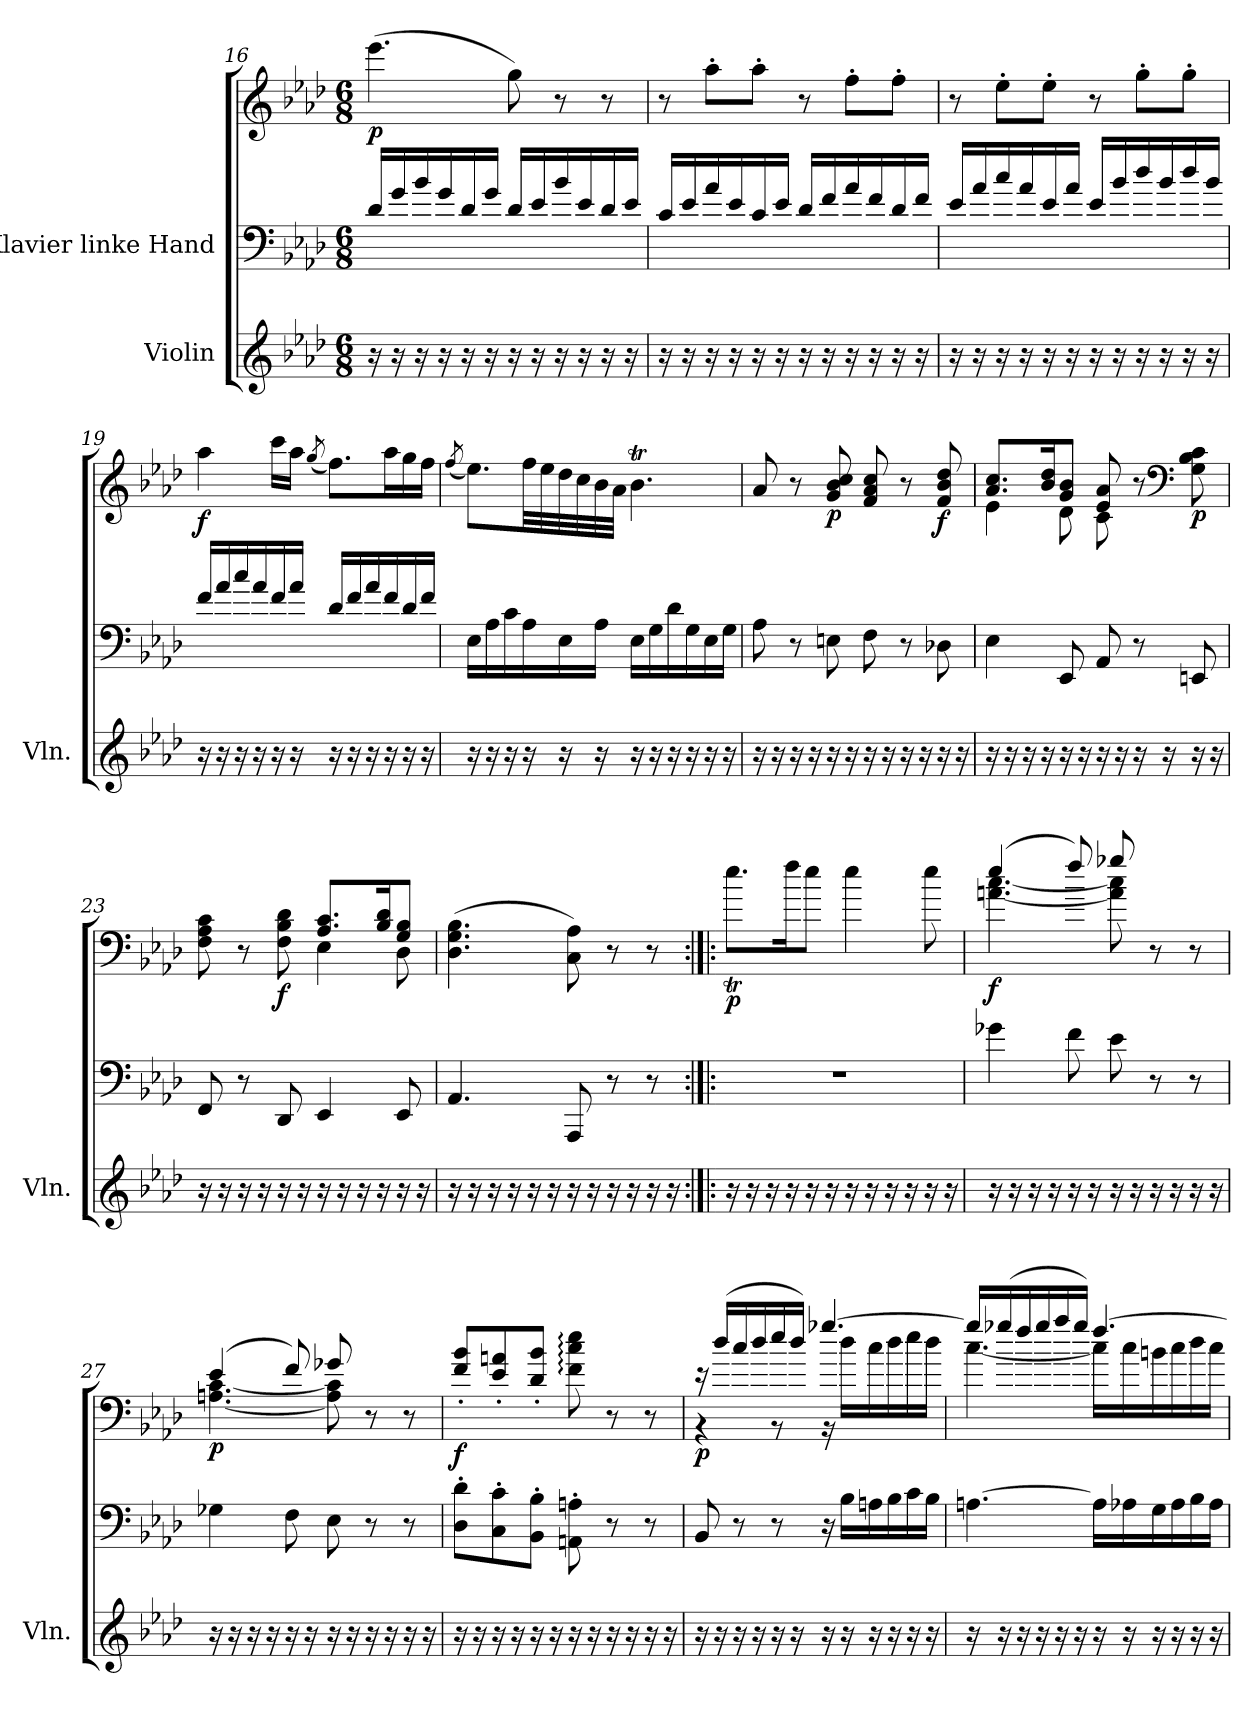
**kern	**kern	**kern	**dynam
*part2	*part1	*part1	*part1
*staff3	*staff2	*staff1	*staff1/2
*I"Violin	*I"Klavier linke Hand	*	*
*I'Vln.	*	*	*
!!LO:LB:g=z
*clefG2	*clefF4	*clefG2	*
*k[b-e-a-d-]	*k[b-e-a-d-]	*k[b-e-a-d-]	*
*M6/8	*M6/8	*M6/8	*
=16	=16	=16	=16
!	!	!	!LO:DY:b
16r	16d-/LL	(>4.eee-\	p
16r	16g/	.	.
16r	16b-/	.	.
16r	16g/	.	.
16r	16d-/	.	.
16r	16g/JJ	.	.
16r	16d-/LL	8gg\)	.
16r	16e-/	.	.
16r	16b-/	8r	.
16r	16e-/	.	.
16r	16d-/	8r	.
16r	16e-/JJ	.	.
=17	=17	=17	=17
16r	16c/LL	8r	.
16r	16e-/	.	.
16r	16a-/	8aa-'\L	.
16r	16e-/	.	.
16r	16c/	8aa-'\J	.
16r	16e-/JJ	.	.
16r	16d-/LL	8r	.
16r	16f/	.	.
16r	16a-/	8ff'\L	.
16r	16f/	.	.
16r	16d-/	8ff'\J	.
16r	16f/JJ	.	.
=18	=18	=18	=18
16r	16e-/LL	8r	.
16r	16a-/	.	.
16r	16cc/	8ee-'\L	.
16r	16a-/	.	.
16r	16e-/	8ee-'\J	.
16r	16a-/JJ	.	.
16r	16e-/LL	8r	.
16r	16b-/	.	.
16r	16dd-/	8gg'\L	.
16r	16b-/	.	.
16r	16dd-/	8gg'\J	.
16r	16b-/JJ	.	.
=19	=19	=19	=19
!	!	!	!LO:DY:b
16r	16f/LL	4aa-\	f
16r	16a-/	.	.
16r	16cc/	.	.
16r	16a-/	.	.
16r	16f/	16ccc\LL	.
16r	16a-/JJ	16aa-\JJ	.
.	.	(<8qgg/	.
16r	16d-/LL	8.ff\L)	.
16r	16f/	.	.
16r	16a-/	.	.
16r	16f/	16aa-\L	.
16r	16d-/	16gg\	.
16r	16f/JJ	16ff\JJ	.
!!LO:LB:g=z
=20	=20	=20	=20
.	.	(<8qff/	.
16r	16E-\LL	8.ee-\L)	.
16r	16A-\	.	.
16r	16c\	.	.
16r	16A-\	32ff\LL	.
.	.	32ee-\	.
16r	16E-\	32dd-\	.
.	.	32cc\	.
16r	16A-\JJ	32b-\	.
.	.	32a-\JJJ	.
16r	16E-\LL	4.b-T\	.
16r	16G\	.	.
16r	16d-\	.	.
16r	16G\	.	.
16r	16E-\	.	.
16r	16G\JJ	.	.
=21	=21	=21	=21
16r	8A-\	8a-/	.
16r	.	.	.
16r	8r	8r	.
16r	.	.	.
!	!	!	!LO:DY:b
16r	8En\	8g/ 8b-/ 8cc/	p
16r	.	.	.
16r	8F\	8f/ 8a-/ 8cc/	.
16r	.	.	.
16r	8r	8r	.
16r	.	.	.
!	!	!	!LO:DY:b
16r	8D-X\	8f/ 8b-/ 8dd-/	f
16r	.	.	.
=22	=22	=22	=22
*	*	*^	*
16r	4E-\	8.a-/ 8.cc/L	4e-\	.
16r	.	.	.	.
16r	.	.	.	.
16r	.	16b-/ 16dd-/K	.	.
16r	8EE-/	8g/ 8b-/J	8d-\	.
16r	.	.	.	.
16r	8AA-/	8e-/ 8a-/	8c\	.
16r	.	.	.	.
16r	8r	8r	4ryy	.
16r	.	.	.	.
*	*	*clefF4	*	*
!	!	!	!	!LO:DY:b
16r	8EEn/	8G\ 8B-\ 8c\	.	p
16r	.	.	.	.
!!LO:PB:g=z	!!
=23	=23	=23	=23	=23
16r	8FF/	8F\ 8A-\ 8c\	4.ryy	.
16r	.	.	.	.
16r	8r	8r	.	.
16r	.	.	.	.
!	!	!	!	!LO:DY:b
16r	8DD-/	8F\ 8B-\ 8d-\	.	f
16r	.	.	.	.
16r	4EE-/	8.A-/ 8.c/L	4E-\	.
16r	.	.	.	.
16r	.	.	.	.
16r	.	16B-/ 16d-/K	.	.
16r	8EE-/	8G/ 8B-/J	8D-\	.
16r	.	.	.	.
*	*	*v	*v	*
=24	=24	=24	=24
16r	4.AA-/	(>4.D-\ 4.G\ 4.B-\	.
16r	.	.	.
16r	.	.	.
16r	.	.	.
16r	.	.	.
16r	.	.	.
16r	8AAA-/	8C\ 8A-\)	.
16r	.	.	.
16r	8r	8r	.
16r	.	.	.
16r	8r	8r	.
16r	.	.	.
=25:|!|:	=25:|!|:	=25:|!|:	=25:|!|:
*	*	*^	*
!	!	!	!	!LO:DY:b
16r	2.r	2.ryy	8.ee-T\L	p
16r	.	.	.	.
16r	.	.	.	.
16r	.	.	16ff\K	.
16r	.	.	8ee-\J	.
16r	.	.	.	.
16r	.	.	4ee-\	.
16r	.	.	.	.
16r	.	.	.	.
16r	.	.	.	.
16r	.	.	8ee-\	.
16r	.	.	.	.
!!LO:LB:g=z	!!
=26	=26	=26	=26	=26
!	!	!	!	!LO:DY:b
16r	4g-X\	(>4ee-/	[4.an\ [4.cc\	f
16r	.	.	.	.
16r	.	.	.	.
16r	.	.	.	.
16r	8f\	8ff/)	.	.
16r	.	.	.	.
16r	8e-\	8gg-X/	8a\] 8cc\]	.
16r	.	.	.	.
16r	8r	8ryy	8r	.
16r	.	.	.	.
16r	8r	8ryy	8r	.
16r	.	.	.	.
=27	=27	=27	=27	=27
!	!	!	!	!LO:DY:b
16r	4G-X\	(>4e-/	[4.An\ [4.c\	p
16r	.	.	.	.
16r	.	.	.	.
16r	.	.	.	.
16r	8F\	8f/)	.	.
16r	.	.	.	.
16r	8E-\	8g-X/	8A\] 8c\]	.
16r	.	.	.	.
16r	8r	8ryy	8r	.
16r	.	.	.	.
16r	8r	8ryy	8r	.
16r	.	.	.	.
*	*	*v	*v	*
=28	=28	=28	=28
!	!	!	!LO:DY:b
16r	8D-\' 8d-\'L	8f/' 8b-/'L	f
16r	.	.	.
16r	8C\' 8c\'	8e-/' 8an/'	.
16r	.	.	.
16r	8BB-\' 8B-\'J	8d-/' 8b-/'J	.
16r	.	.	.
16r	8AAn\' 8An\'	8f\: 8cc\: 8ee-\:	.
16r	.	.	.
16r	8r	8r	.
16r	.	.	.
16r	8r	8r	.
16r	.	.	.
!!LO:LB:g=z
=29	=29	=29	=29
*	*	*^	*
!	!	!	!	!LO:DY:b
16r	8BB-/	16r	4r	p
16r	.	(>16dd-/LL	.	.
16r	8r	16cc/	.	.
16r	.	16dd-/	.	.
16r	8r	16ee-/	8r	.
16r	.	16dd-/JJ)	.	.
16r	16r	[4.gg-X/	16r	.
16r	16B-\LL	.	16dd-\LL	.
16r	16An\	.	16cc\	.
16r	16B-\	.	16dd-\	.
16r	16c\	.	16ee-\	.
16r	16B-\JJ	.	16dd-\JJ	.
=30	=30	=30	=30	=30
16r	[4.An\	16gg-/LL]	[4.cc\	.
16r	.	(>16gg-X/	.	.
16r	.	16ff/	.	.
16r	.	16gg-/	.	.
16r	.	16aa-/	.	.
16r	.	16gg-/JJ)	.	.
16r	16A\LL]	[4.ff/	16cc\LL]	.
16r	16A-X\	.	16cc\	.
16r	16G\	.	16bn\	.
16r	16A-\	.	16cc\	.
16r	16B-\	.	16dd-\	.
16r	16A-\JJ	.	16cc\JJ	.
*	*	*v	*v	*
=	=	=	=
*-	*-	*-	*-
